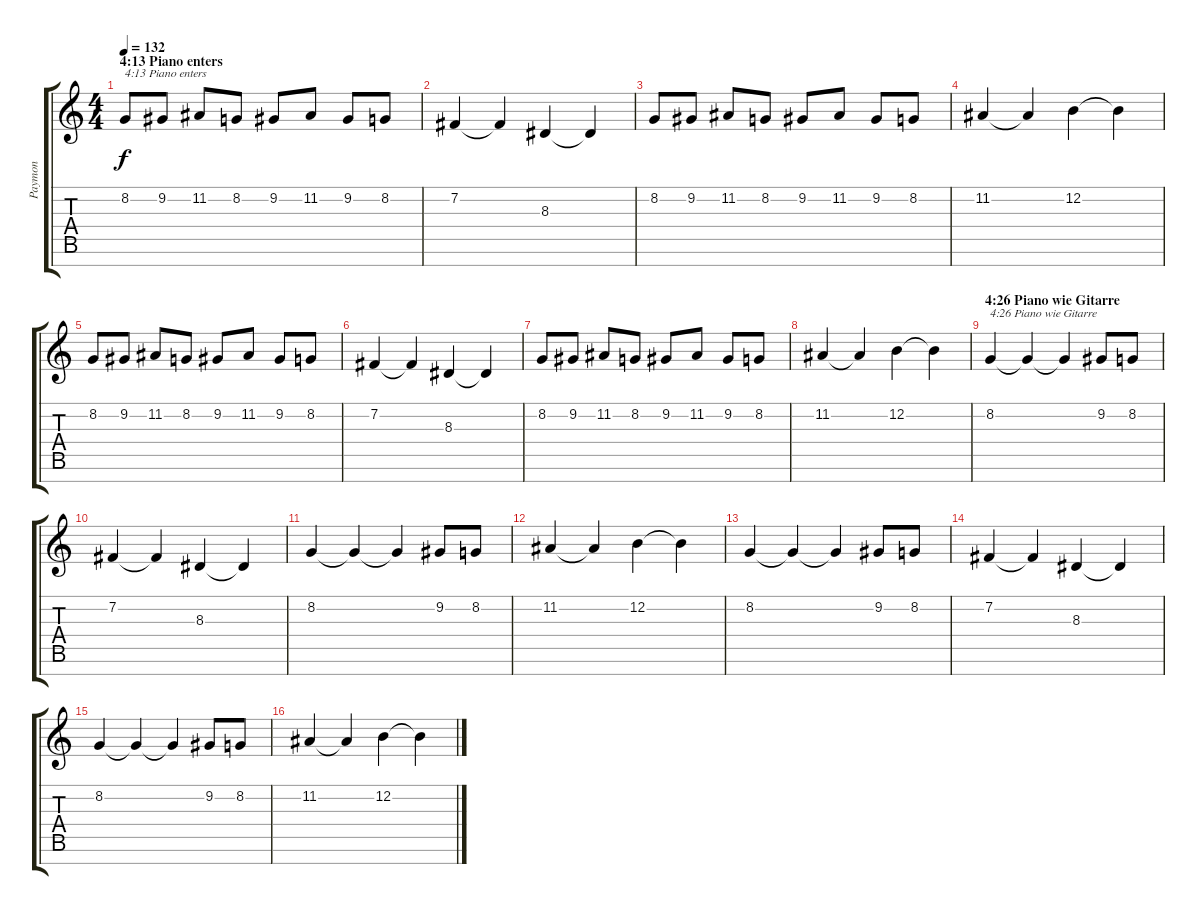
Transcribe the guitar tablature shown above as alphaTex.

\track ("Paymon" "Paymon") {instrument choiraahs}
\staff {score tabs}
\tuning (E4 B3 G3 D3 A2 E2 B1) {hide}
\ts (4 4)
\section ("" "4:13 Piano enters")
\tempo 132
\clef g2
\ks c
8.2.8{txt "4:13 Piano enters" dy f volume 16 balance 16 instrument acousticgrandpiano} 9.2.8 11.2.8 8.2.8 9.2.8 11.2.8 9.2.8 8.2.8 |
7.2.4 7.2{t}.4 8.3.4 8.3{t}.4 |
8.2.8 9.2.8 11.2.8 8.2.8 9.2.8 11.2.8 9.2.8 8.2.8 |
11.2.4 11.2{t}.4 12.2.4 12.2{t}.4 |
8.2.8 9.2.8 11.2.8 8.2.8 9.2.8 11.2.8 9.2.8 8.2.8 |
7.2.4 7.2{t}.4 8.3.4 8.3{t}.4 |
8.2.8 9.2.8 11.2.8 8.2.8 9.2.8 11.2.8 9.2.8 8.2.8 |
11.2.4 11.2{t}.4 12.2.4 12.2{t}.4 |
\section ("" "4:26 Piano wie Gitarre")
8.2.4{txt "4:26 Piano wie Gitarre"} 8.2{t}.4 8.2{t}.4 9.2.8 8.2.8 |
7.2.4 7.2{t}.4 8.3.4 8.3{t}.4 |
8.2.4 8.2{t}.4 8.2{t}.4 9.2.8 8.2.8 |
11.2.4 11.2{t}.4 12.2.4 12.2{t}.4 |
8.2.4 8.2{t}.4 8.2{t}.4 9.2.8 8.2.8 |
7.2.4 7.2{t}.4 8.3.4 8.3{t}.4 |
8.2.4 8.2{t}.4 8.2{t}.4 9.2.8 8.2.8 |
11.2.4 11.2{t}.4 12.2.4 12.2{t}.4
